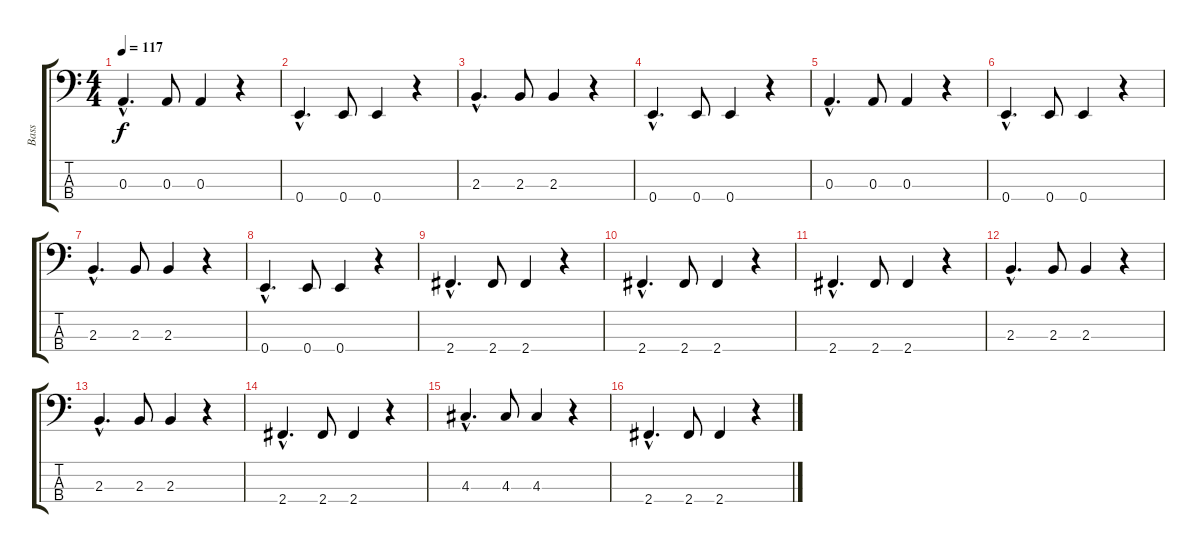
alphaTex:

\track ("Bass" "Bass") {instrument electricbasspick}
\staff {score tabs}
\tuning (G2 D2 A1 E1) {hide}
\ts (4 4)
\tempo 117
\clef f4
\ks c
0.3{hac}.4{d dy f} 0.3.8 0.3.4 r.4 |
0.4{hac}.4{d} 0.4.8 0.4.4 r.4 |
2.3{hac}.4{d} 2.3.8 2.3.4 r.4 |
0.4{hac}.4{d} 0.4.8 0.4.4 r.4 |
0.3{hac}.4{d} 0.3.8 0.3.4 r.4 |
0.4{hac}.4{d} 0.4.8 0.4.4 r.4 |
2.3{hac}.4{d} 2.3.8 2.3.4 r.4 |
0.4{hac}.4{d} 0.4.8 0.4.4 r.4 |
2.4{hac}.4{d} 2.4.8 2.4.4 r.4 |
2.4{hac}.4{d} 2.4.8 2.4.4 r.4 |
2.4{hac}.4{d} 2.4.8 2.4.4 r.4 |
2.3{hac}.4{d} 2.3.8 2.3.4 r.4 |
2.3{hac}.4{d} 2.3.8 2.3.4 r.4 |
2.4{hac}.4{d} 2.4.8 2.4.4 r.4 |
4.3{hac}.4{d} 4.3.8 4.3.4 r.4 |
2.4{hac}.4{d} 2.4.8 2.4.4 r.4
